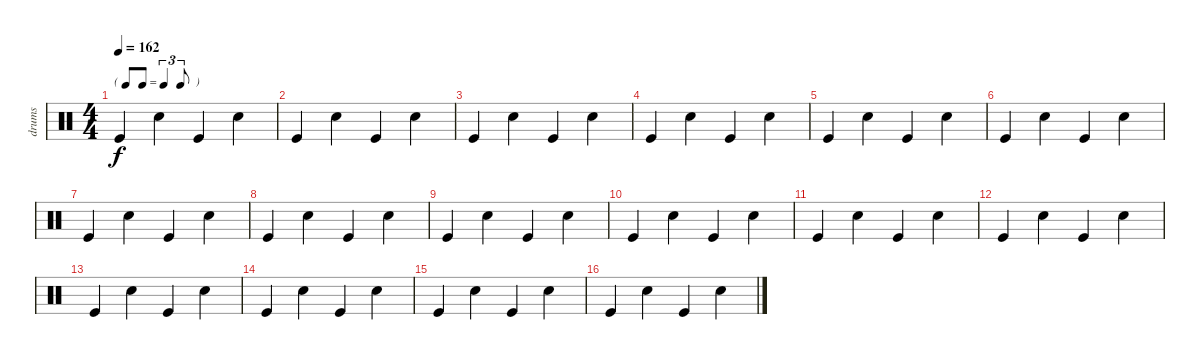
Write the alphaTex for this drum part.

\track ("drums" "drums") {instrument percussion}
\staff {score}
\articulation defaults
\ts (4 4)
\tf triplet8th
\tempo 162
\clef neutral
\ks c "Kick (hit)".4{dy f} "Snare (hit) 2".4 "Kick (hit)".4 "Snare (hit) 2".4
|
"Kick (hit)".4 "Snare (hit) 2".4 "Kick (hit)".4 "Snare (hit) 2".4 |
"Kick (hit)".4 "Snare (hit) 2".4 "Kick (hit)".4 "Snare (hit) 2".4 |
"Kick (hit)".4 "Snare (hit) 2".4 "Kick (hit)".4 "Snare (hit) 2".4 |
"Kick (hit)".4 "Snare (hit) 2".4 "Kick (hit)".4 "Snare (hit) 2".4 |
"Kick (hit)".4 "Snare (hit) 2".4 "Kick (hit)".4 "Snare (hit) 2".4 |
"Kick (hit)".4 "Snare (hit) 2".4 "Kick (hit)".4 "Snare (hit) 2".4 |
"Kick (hit)".4 "Snare (hit) 2".4 "Kick (hit)".4 "Snare (hit) 2".4 |
"Kick (hit)".4 "Snare (hit) 2".4 "Kick (hit)".4 "Snare (hit) 2".4 |
"Kick (hit)".4 "Snare (hit) 2".4 "Kick (hit)".4 "Snare (hit) 2".4 |
"Kick (hit)".4 "Snare (hit) 2".4 "Kick (hit)".4 "Snare (hit) 2".4 |
"Kick (hit)".4 "Snare (hit) 2".4 "Kick (hit)".4 "Snare (hit) 2".4 |
"Kick (hit)".4 "Snare (hit) 2".4 "Kick (hit)".4 "Snare (hit) 2".4 |
"Kick (hit)".4 "Snare (hit) 2".4 "Kick (hit)".4 "Snare (hit) 2".4 |
"Kick (hit)".4 "Snare (hit) 2".4 "Kick (hit)".4 "Snare (hit) 2".4 |
"Kick (hit)".4 "Snare (hit) 2".4 "Kick (hit)".4 "Snare (hit) 2".4
